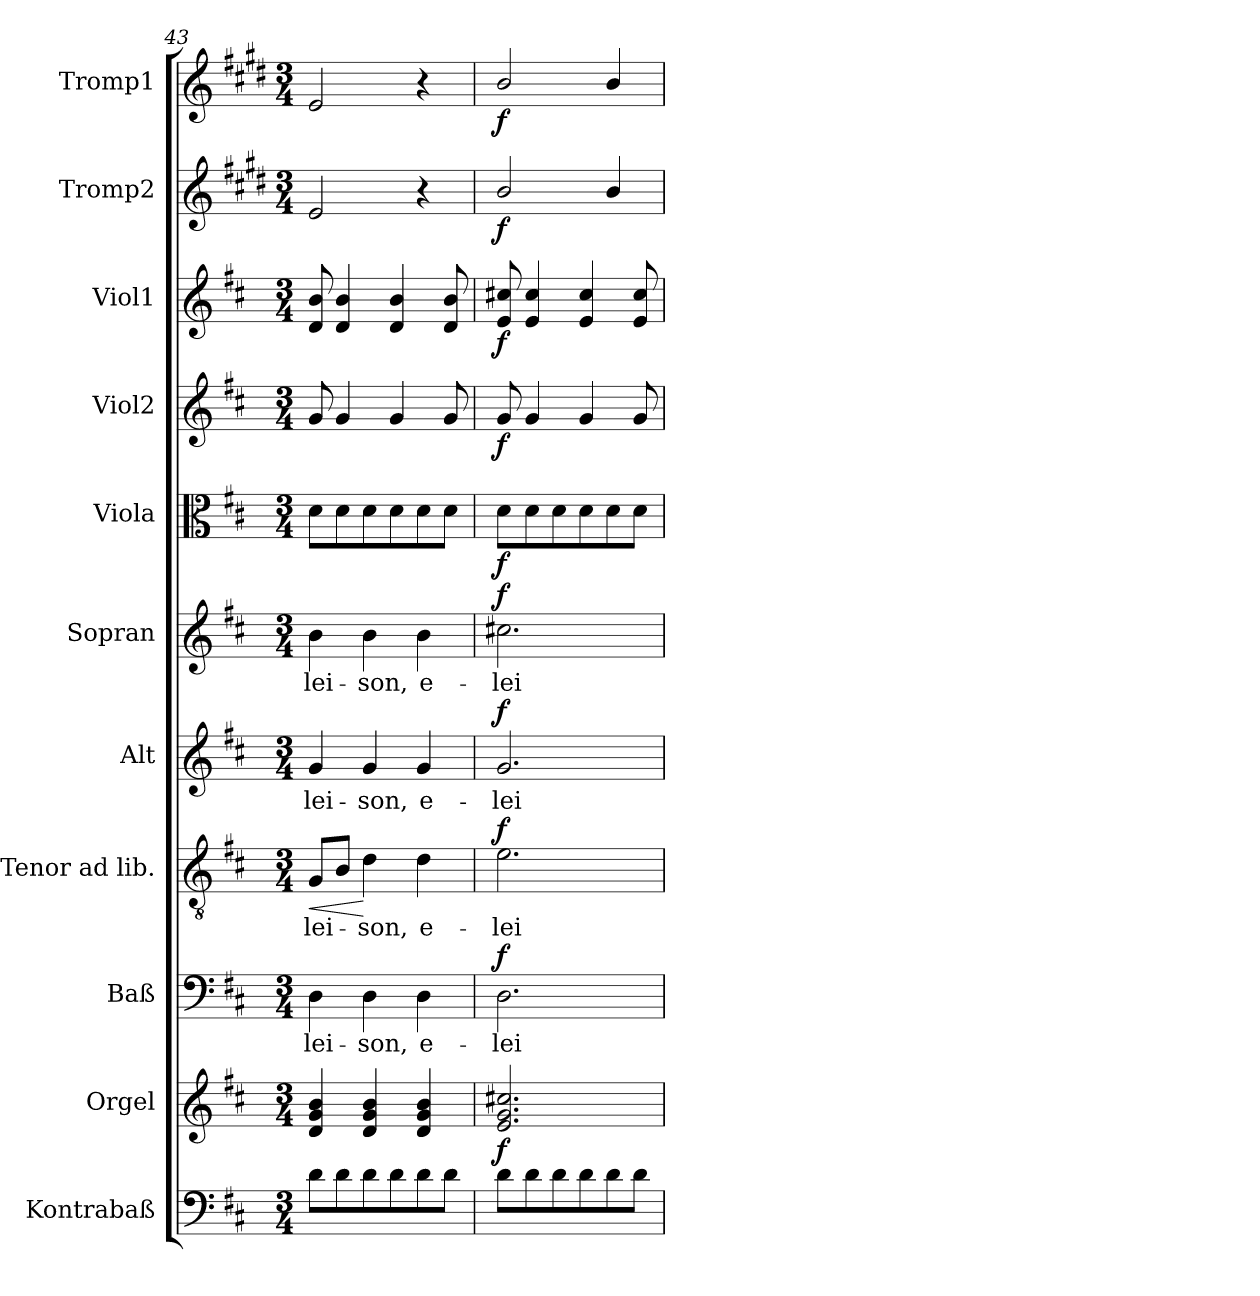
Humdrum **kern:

**kern	**dynam	**kern	**kern	**text	**dynam	**kern	**text	**dynam	**kern	**text	**dynam	**kern	**text	**dynam	**kern	**dynam	**kern	**dynam	**kern	**dynam	**kern	**dynam	**kern	**dynam
*part11	*part11	*part10	*part9	*part9	*part9	*part8	*part8	*part8	*part7	*part7	*part7	*part6	*part6	*part6	*part5	*part5	*part4	*part4	*part3	*part3	*part2	*part2	*part1	*part1
*staff11	*staff11	*staff10	*staff9	*staff9	*staff9	*staff8	*staff8	*staff8	*staff7	*staff7	*staff7	*staff6	*staff6	*staff6	*staff5	*staff5	*staff4	*staff4	*staff3	*staff3	*staff2	*staff2	*staff1	*staff1
*I"Kontrabaß	*	*I"Orgel	*I"Baß	*	*	*I"Tenor ad lib.	*	*	*I"Alt	*	*	*I"Sopran	*	*	*I"Viola	*	*I"Viol2	*	*I"Viol1	*	*I"Tromp2	*	*I"Tromp1	*
*	*	*	*	*	*	*	*	*	*	*	*	*	*	*	*I'Vla	*	*	*	*	*	*	*	*	*
*clefF4	*	*clefG2	*clefF4	*	*	*clefGv2	*	*	*clefG2	*	*	*clefG2	*	*	*clefC3	*	*clefG2	*	*clefG2	*	*clefG2	*	*clefG2	*
*ITrd7c12	*	*	*	*	*	*	*	*	*	*	*	*	*	*	*	*	*	*	*	*	*ITrd1c2	*	*ITrd1c2	*
*k[f#c#]	*	*k[f#c#]	*k[f#c#]	*	*	*k[f#c#]	*	*	*k[f#c#]	*	*	*k[f#c#]	*	*	*k[f#c#]	*	*k[f#c#]	*	*k[f#c#]	*	*k[f#c#]	*	*k[f#c#]	*
*D:	*	*D:	*D:	*	*	*D:	*	*	*D:	*	*	*D:	*	*	*D:	*	*D:	*	*D:	*	*D:	*	*D:	*
*M3/4	*	*M3/4	*M3/4	*	*	*M3/4	*	*	*M3/4	*	*	*M3/4	*	*	*M3/4	*	*M3/4	*	*M3/4	*	*M3/4	*	*M3/4	*
=43	=43	=43	=43	=43	=43	=43	=43	=43	=43	=43	=43	=43	=43	=43	=43	=43	=43	=43	=43	=43	=43	=43	=43	=43
!	!	!	!	!LO:LY:b	!	!	!LO:LY:b	!LO:HP:b	!	!LO:LY:b	!	!	!LO:LY:b	!	!	!	!	!	!	!	!	!	!	!
8D\L	.	4d/ 4g/ 4b/	4D\	-lei-	.	8G/L	-lei-	<	4g/	-lei-	.	4b\	-lei-	.	8d\L	.	8g/	.	8d/ 8b/	.	2d/	.	2d/	.
8D\	.	.	.	.	.	8B/J	.	.	.	.	.	.	.	.	8d\	.	4g/	.	4d/ 4b/	.	.	.	.	.
!	!	!	!	!LO:LY:b	!	!	!LO:LY:b	!	!	!LO:LY:b	!	!	!LO:LY:b	!	!	!	!	!	!	!	!	!	!	!
8D\	.	4d/ 4g/ 4b/	4D\	-son,	.	4d\	-son,	[	4g/	-son,	.	4b\	-son,	.	8d\	.	.	.	.	.	.	.	.	.
8D\	.	.	.	.	.	.	.	.	.	.	.	.	.	.	8d\	.	4g/	.	4d/ 4b/	.	.	.	.	.
!	!	!	!	!LO:LY:b	!	!	!LO:LY:b	!	!	!LO:LY:b	!	!	!LO:LY:b	!	!	!	!	!	!	!	!	!	!	!
8D\	.	4d/ 4g/ 4b/	4D\	e-	.	4d\	e-	.	4g/	e-	.	4b\	e-	.	8d\	.	.	.	.	.	4r	.	4r	.
8D\J	.	.	.	.	.	.	.	.	.	.	.	.	.	.	8d\J	.	8g/	.	8d/ 8b/	.	.	.	.	.
=44	=44	=44	=44	=44	=44	=44	=44	=44	=44	=44	=44	=44	=44	=44	=44	=44	=44	=44	=44	=44	=44	=44	=44	=44
!	!LO:DY:a	!	!	!LO:LY:b	!LO:DY:a	!	!LO:LY:b	!LO:DY:a	!	!LO:LY:b	!LO:DY:a	!	!LO:LY:b	!LO:DY:a	!	!LO:DY:b	!	!LO:DY:b	!	!LO:DY:b	!	!LO:DY:b	!	!LO:DY:b
8D\L	f	2.e/ 2.g/ 2.cc#X/	2.D\	-lei-	f	2.e\	-lei-	f	2.g/	-lei-	f	2.cc#X\	-lei-	f	8d\L	f	8g/	f	8e/ 8cc#X/	f	2a/	f	2a/	f
8D\	.	.	.	.	.	.	.	.	.	.	.	.	.	.	8d\	.	4g/	.	4e/ 4cc#/	.	.	.	.	.
8D\	.	.	.	.	.	.	.	.	.	.	.	.	.	.	8d\	.	.	.	.	.	.	.	.	.
8D\	.	.	.	.	.	.	.	.	.	.	.	.	.	.	8d\	.	4g/	.	4e/ 4cc#/	.	.	.	.	.
8D\	.	.	.	.	.	.	.	.	.	.	.	.	.	.	8d\	.	.	.	.	.	4a/	.	4a/	.
8D\J	.	.	.	.	.	.	.	.	.	.	.	.	.	.	8d\J	.	8g/	.	8e/ 8cc#/	.	.	.	.	.
=	=	=	=	=	=	=	=	=	=	=	=	=	=	=	=	=	=	=	=	=	=	=	=	=
*-	*-	*-	*-	*-	*-	*-	*-	*-	*-	*-	*-	*-	*-	*-	*-	*-	*-	*-	*-	*-	*-	*-	*-	*-
